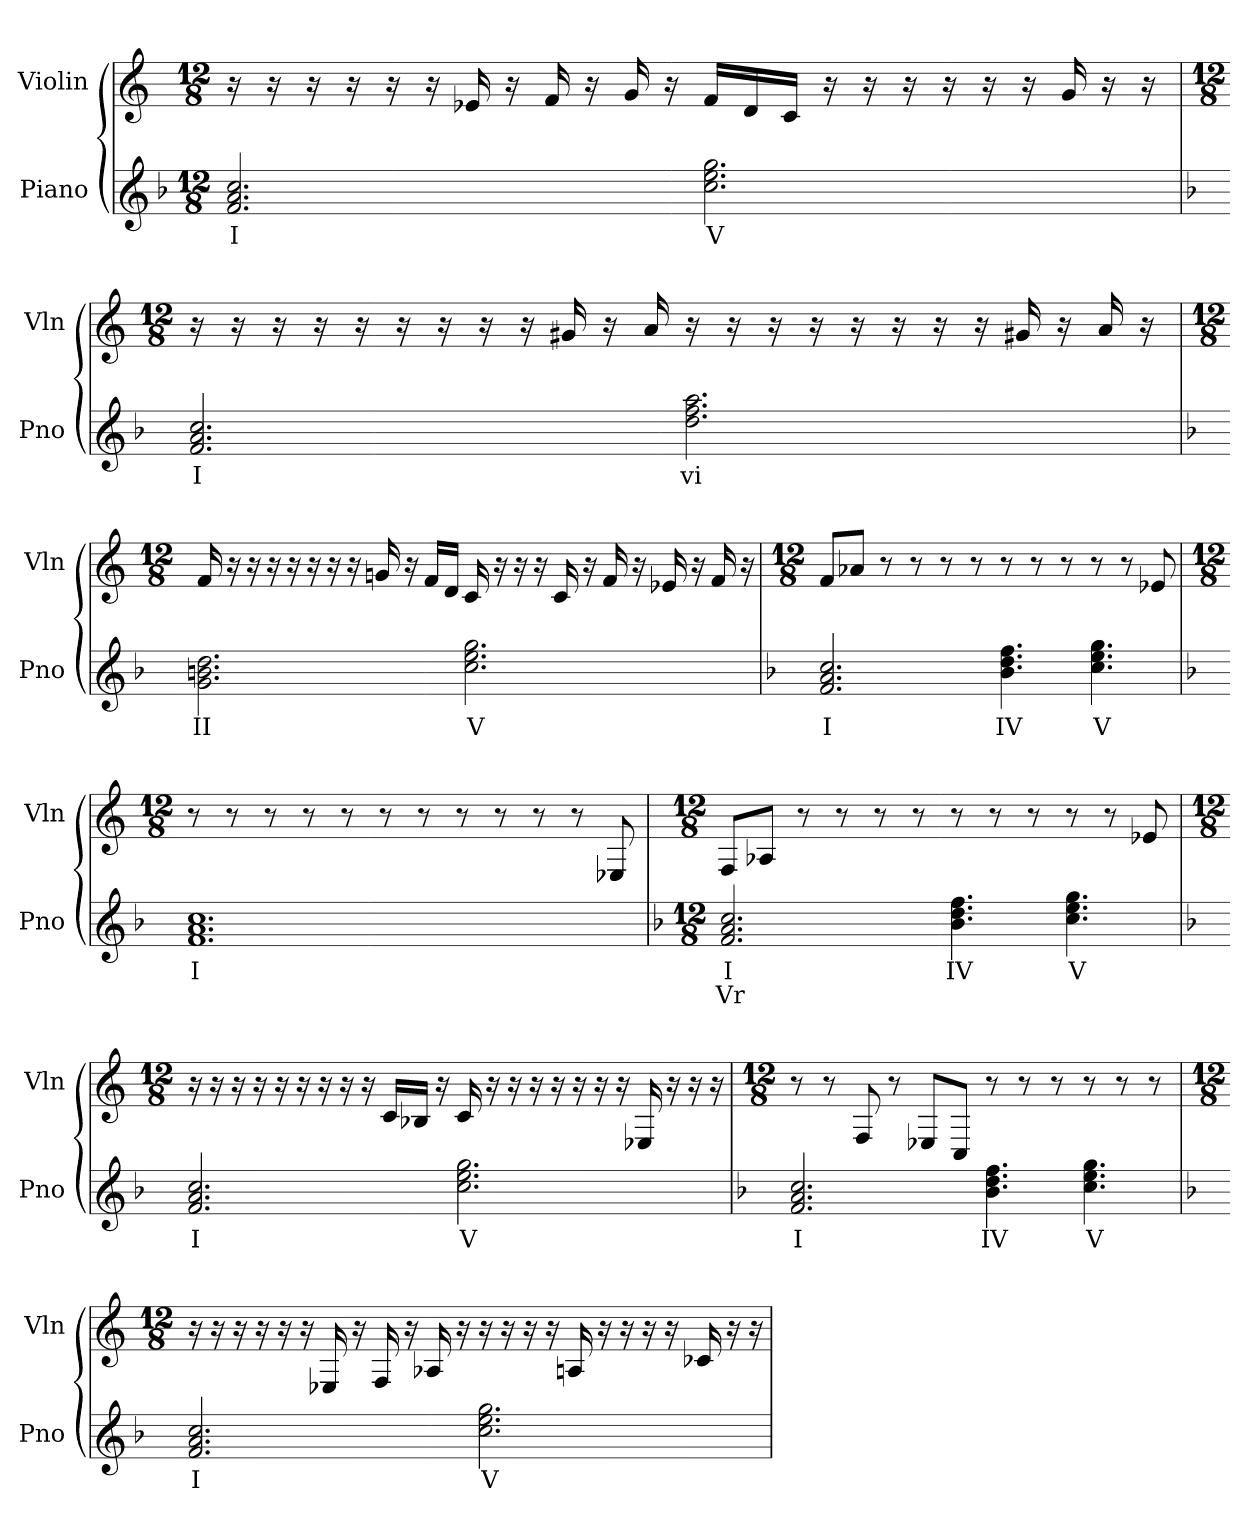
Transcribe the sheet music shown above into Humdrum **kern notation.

**kern	**text	**text	**kern
*part2	*part2	*part2	*part1
*staff2	*staff2	*staff2	*staff1
*I"Piano	*	*	*I"Violin
*I'Pno	*	*	*I'Vln
*k[b-]	*	*	*
*F:	*	*	*
*M12/8	*	*	*M12/8
=	=	=	=
2.f 2.a 2.cc	I	.	16r
.	.	.	16r
.	.	.	16r
.	.	.	16r
.	.	.	16r
.	.	.	16r
.	.	.	16e-X
.	.	.	16r
.	.	.	16f
.	.	.	16r
.	.	.	16g
.	.	.	16r
2.cc 2.ee 2.gg	V	.	16fLL
.	.	.	16d
.	.	.	16cJJ
.	.	.	16r
.	.	.	16r
.	.	.	16r
.	.	.	16r
.	.	.	16r
.	.	.	16r
.	.	.	16g
.	.	.	16r
.	.	.	16r
=	=	=	=
*k[b-]	*	*	*
*F:	*	*	*
*	*	*	*M12/8
2.f 2.a 2.cc	I	.	16r
.	.	.	16r
.	.	.	16r
.	.	.	16r
.	.	.	16r
.	.	.	16r
.	.	.	16r
.	.	.	16r
.	.	.	16r
.	.	.	16g#X
.	.	.	16r
.	.	.	16a
2.dd 2.ff 2.aa	vi	.	16r
.	.	.	16r
.	.	.	16r
.	.	.	16r
.	.	.	16r
.	.	.	16r
.	.	.	16r
.	.	.	16r
.	.	.	16g#X
.	.	.	16r
.	.	.	16a
.	.	.	16r
=	=	=	=
*k[b-]	*	*	*
*F:	*	*	*
*	*	*	*M12/8
2.g 2.bn 2.dd	II	.	16f
.	.	.	16r
.	.	.	16r
.	.	.	16r
.	.	.	16r
.	.	.	16r
.	.	.	16r
.	.	.	16r
.	.	.	16gn
.	.	.	16r
.	.	.	16fLL
.	.	.	16dJJ
2.cc 2.ee 2.gg	V	.	16c
.	.	.	16r
.	.	.	16r
.	.	.	16r
.	.	.	16c
.	.	.	16r
.	.	.	16f
.	.	.	16r
.	.	.	16e-X
.	.	.	16r
.	.	.	16f
.	.	.	16r
=	=	=	=
*k[b-]	*	*	*
*F:	*	*	*
*	*	*	*M12/8
2.f 2.a 2.cc	I	.	8fL
.	.	.	8a-XJ
.	.	.	8r
.	.	.	8r
.	.	.	8r
.	.	.	8r
4.b- 4.dd 4.ff	IV	.	8r
.	.	.	8r
.	.	.	8r
4.cc 4.ee 4.gg	V	.	8r
.	.	.	8r
.	.	.	8e-X
=	=	=	=
*k[b-]	*	*	*
*F:	*	*	*
*	*	*	*M12/8
1.f 1.a 1.cc	I	.	8r
.	.	.	8r
.	.	.	8r
.	.	.	8r
.	.	.	8r
.	.	.	8r
.	.	.	8r
.	.	.	8r
.	.	.	8r
.	.	.	8r
.	.	.	8r
.	.	.	8E-X
=	=	=	=
*k[b-]	*	*	*
*F:	*	*	*
*M12/8	*	*	*M12/8
2.f 2.a 2.cc	I	Vr	8FL
.	.	.	8A-XJ
.	.	.	8r
.	.	.	8r
.	.	.	8r
.	.	.	8r
4.b- 4.dd 4.ff	IV	.	8r
.	.	.	8r
.	.	.	8r
4.cc 4.ee 4.gg	V	.	8r
.	.	.	8r
.	.	.	8e-X
=	=	=	=
*k[b-]	*	*	*
*F:	*	*	*
*	*	*	*M12/8
2.f 2.a 2.cc	I	.	16r
.	.	.	16r
.	.	.	16r
.	.	.	16r
.	.	.	16r
.	.	.	16r
.	.	.	16r
.	.	.	16r
.	.	.	16r
.	.	.	16cLL
.	.	.	16B-XJJ
.	.	.	16r
2.cc 2.ee 2.gg	V	.	16c
.	.	.	16r
.	.	.	16r
.	.	.	16r
.	.	.	16r
.	.	.	16r
.	.	.	16r
.	.	.	16r
.	.	.	16E-X
.	.	.	16r
.	.	.	16r
.	.	.	16r
=	=	=	=
*k[b-]	*	*	*
*F:	*	*	*
*	*	*	*M12/8
2.f 2.a 2.cc	I	.	8r
.	.	.	8r
.	.	.	8F
.	.	.	8r
.	.	.	8E-XL
.	.	.	8CJ
4.b- 4.dd 4.ff	IV	.	8r
.	.	.	8r
.	.	.	8r
4.cc 4.ee 4.gg	V	.	8r
.	.	.	8r
.	.	.	8r
=	=	=	=
*k[b-]	*	*	*
*F:	*	*	*
*	*	*	*M12/8
2.f 2.a 2.cc	I	.	16r
.	.	.	16r
.	.	.	16r
.	.	.	16r
.	.	.	16r
.	.	.	16r
.	.	.	16E-X
.	.	.	16r
.	.	.	16F
.	.	.	16r
.	.	.	16A-X
.	.	.	16r
2.cc 2.ee 2.gg	V	.	16r
.	.	.	16r
.	.	.	16r
.	.	.	16r
.	.	.	16An
.	.	.	16r
.	.	.	16r
.	.	.	16r
.	.	.	16r
.	.	.	16c-X
.	.	.	16r
.	.	.	16r
=	=	=	=
*-	*-	*-	*-
